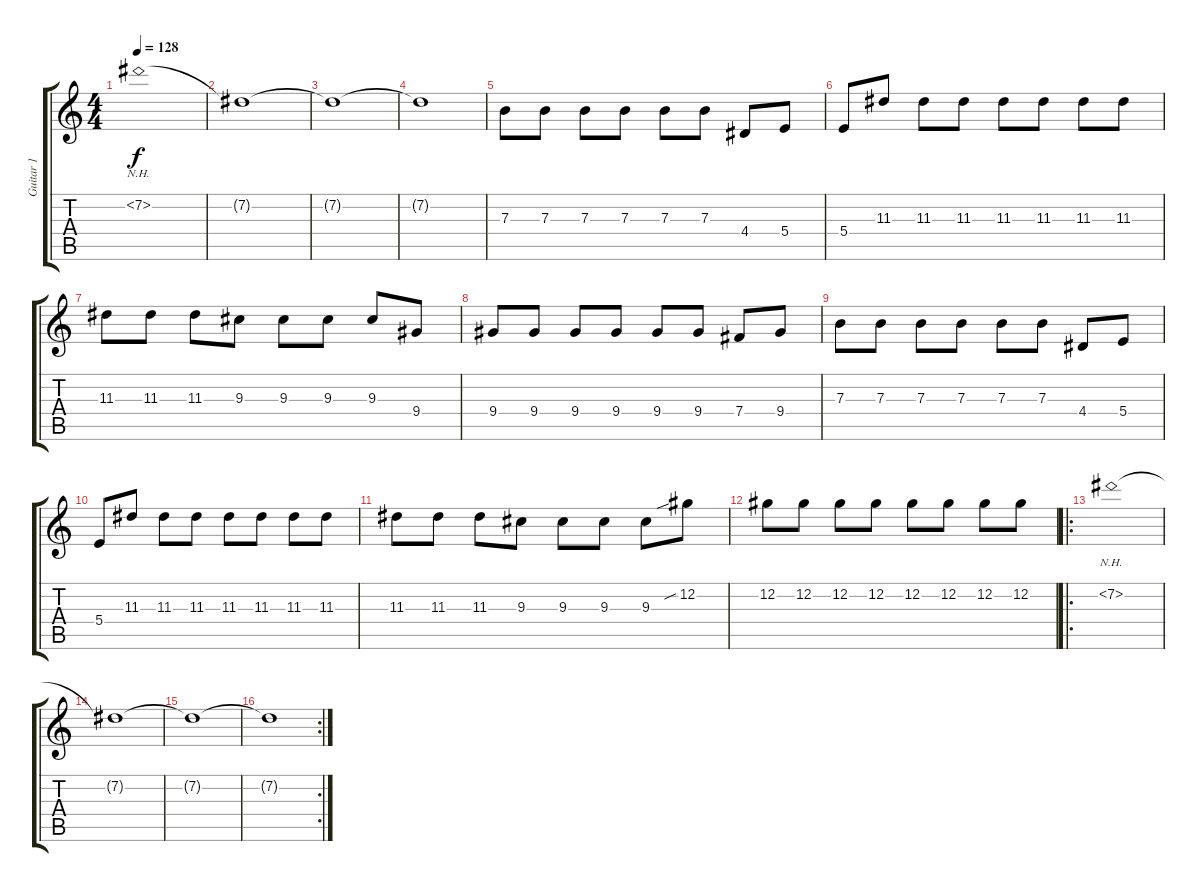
\track ("Guitar 1" "Guitar 1") {instrument distortionguitar}
\staff {score tabs}
\tuning (Db4 Ab3 E3 B2 Gb2 B1) {hide}
\ts (4 4)
\tempo 128
\clef g2
\ks c
7.2{nh}.1{dy f} |
7.2{t}.1 |
7.2{t}.1 |
7.2{t}.1 |
7.3.8{volume 15} 7.3.8 7.3.8 7.3.8 7.3.8 7.3.8 4.4.8 5.4.8 |
5.4.8 11.3.8 11.3.8 11.3.8 11.3.8 11.3.8 11.3.8 11.3.8 |
11.3.8 11.3.8 11.3.8 9.3.8 9.3.8 9.3.8 9.3.8 9.4.8 |
9.4.8 9.4.8 9.4.8 9.4.8 9.4.8 9.4.8 7.4.8 9.4.8 |
7.3.8{volume 15} 7.3.8 7.3.8 7.3.8 7.3.8 7.3.8 4.4.8 5.4.8 |
5.4.8 11.3.8 11.3.8 11.3.8 11.3.8 11.3.8 11.3.8 11.3.8 |
11.3.8 11.3.8 11.3.8 9.3.8 9.3.8 9.3.8 9.3.8 12.2{sib}.8 |
12.2.8 12.2.8 12.2.8 12.2.8 12.2.8 12.2.8 12.2.8 12.2.8 |
\ro
7.2{nh}.1{volume 5} |
7.2{t}.1 |
7.2{t}.1 |
\rc 2
7.2{t}.1
